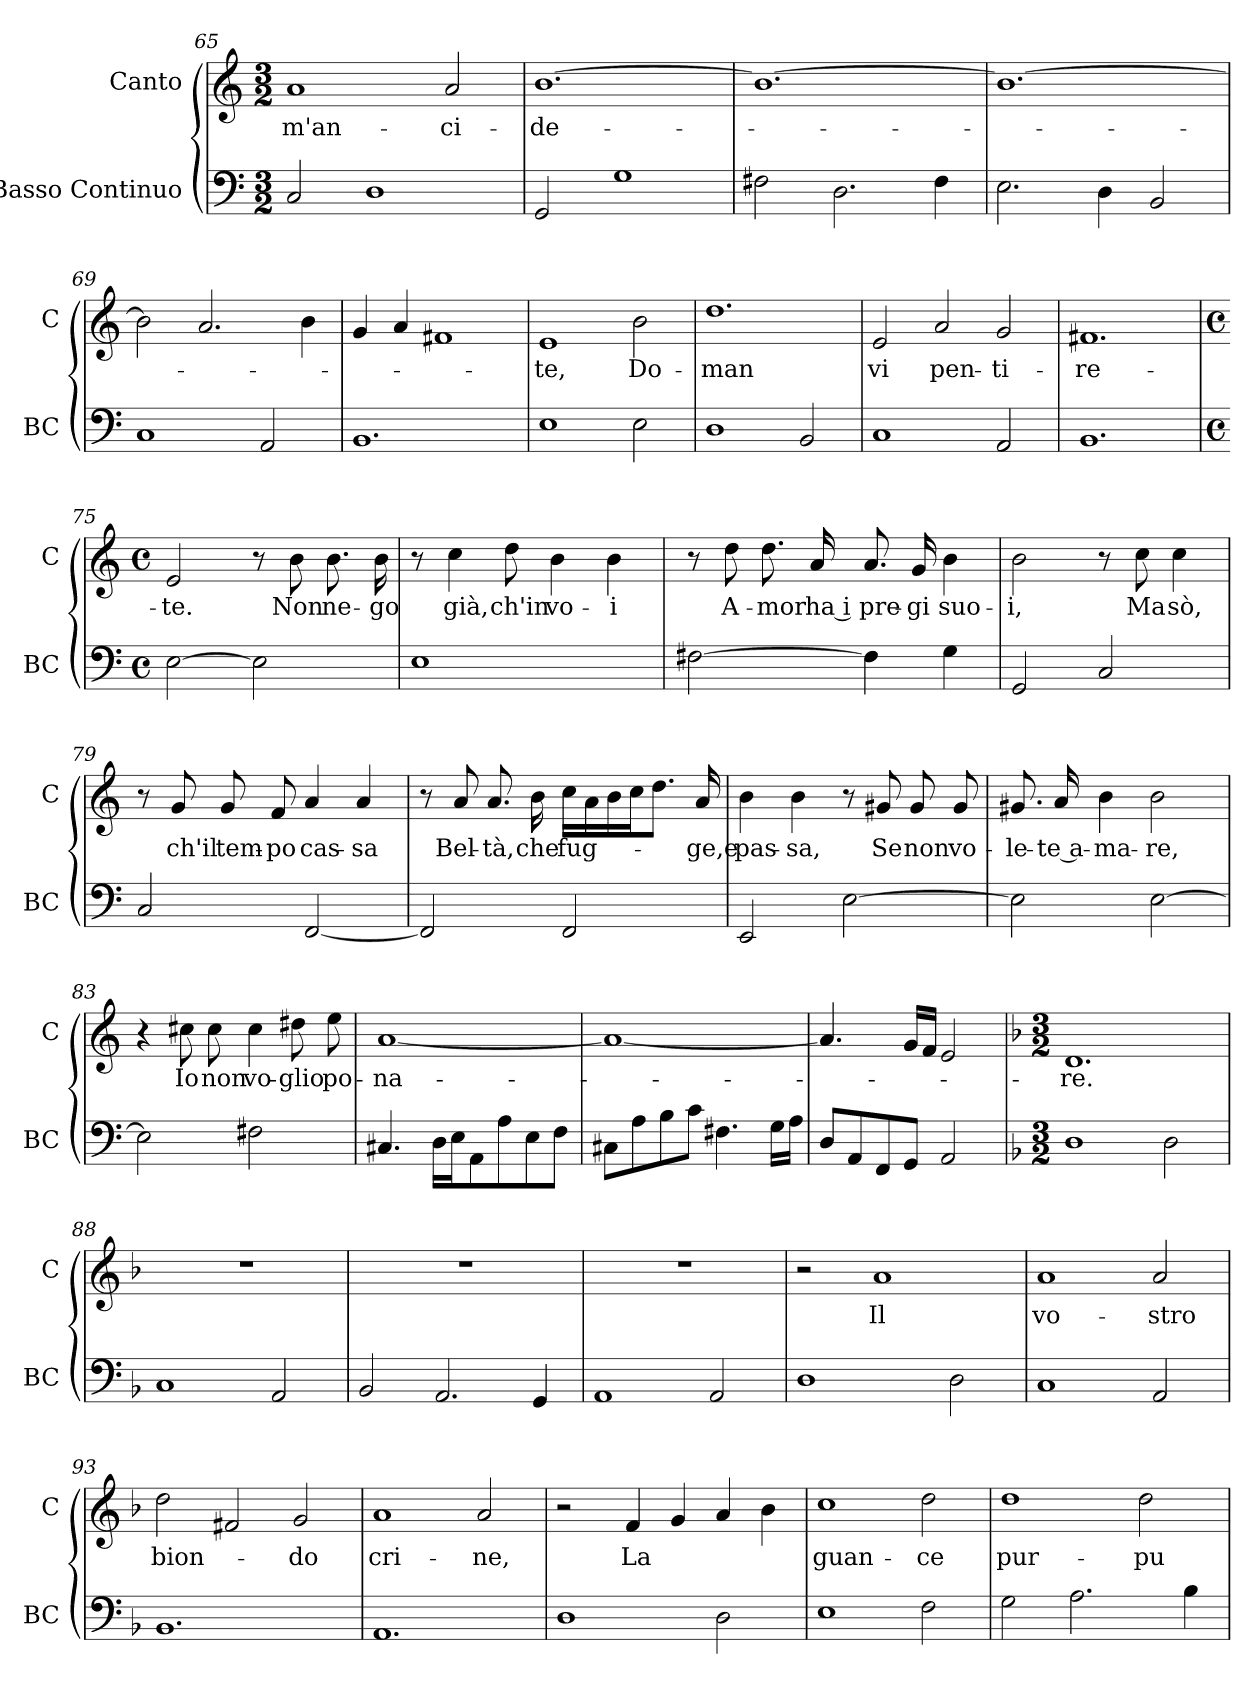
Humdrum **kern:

**kern	**kern	**text
*part2	*part1	*part1
*staff2	*staff1	*staff1
*I"Basso Continuo	*I"Canto	*
*I'BC	*I'C	*
*clefF4	*clefG2	*
*k[]	*k[]	*
*C:	*C:	*
*M3/2	*M3/2	*
=65	=65	=65
!	!	!LO:LY:b
2C/	1a	m'an-
1D	.	.
!	!	!LO:LY:b
.	2a/	-ci-
=66	=66	=66
!	!	!LO:LY:b
2GG/	[1.b	-de-
1G	.	.
=67	=67	=67
2F#X\	1.b_	.
2.D\	.	.
4F#\	.	.
!!LO:LB:g=z
=68	=68	=68
2.E\	1.b_	.
4D\	.	.
2BB/	.	.
=69	=69	=69
1C	2b\]	.
.	2.a/	.
2AA/	.	.
.	4b\	.
=70	=70	=70
1.BB	4g/	.
.	4a/	.
.	1f#X	.
=71	=71	=71
!	!	!LO:LY:b
1E	1e	-te,
!	!	!LO:LY:b
2E\	2b\	Do-
=72	=72	=72
!	!	!LO:LY:b
1D	1.dd	-man
2BB/	.	.
=73	=73	=73
!	!	!LO:LY:b
1C	2e/	vi
!	!	!LO:LY:b
.	2a/	pen-
!	!	!LO:LY:b
2AA/	2g/	-ti-
!!LO:PB:g=z
=74	=74	=74
!	!	!LO:LY:b
1.BB	1.f#X	-re-
=75	=75	=75
*M4/4	*M4/4	*
*met(c)	*met(c)	*
!	!	!LO:LY:b
[2E\	2e/	-te.
2E\]	8r	.
!	!	!LO:LY:b
.	8b\	Non
!	!	!LO:LY:b
.	8.b\	ne-
!	!	!LO:LY:b
.	16b\	-go
=76	=76	=76
1E	8r	.
!	!	!LO:LY:b
.	4cc\	già,
!	!	!LO:LY:b
.	8dd\	ch'in
!	!	!LO:LY:b
.	4b\	vo-
!	!	!LO:LY:b
.	4b\	-i
=77	=77	=77
[2F#X\	8r	.
!	!	!LO:LY:b
.	8dd\	A-
!	!	!LO:LY:b
.	8.dd\	-mor
!	!	!LO:LY:b
.	16a/	ha i
!	!	!LO:LY:b
4F#\]	8.a/	pre-
!	!	!LO:LY:b
.	16g/	-gi
!	!	!LO:LY:b
4G\	4b\	suo-
=78	=78	=78
!	!	!LO:LY:b
2GG/	2b\	-i,
2C/	8r	.
!	!	!LO:LY:b
.	8cc\	Ma
!	!	!LO:LY:b
.	4cc\	sò,
!!LO:LB:g=z
=79	=79	=79
2C/	8r	.
!	!	!LO:LY:b
.	8g/	ch'il
!	!	!LO:LY:b
.	8g/	tem-
!	!	!LO:LY:b
.	8f/	-po
!	!	!LO:LY:b
[2FF/	4a/	cas-
!	!	!LO:LY:b
.	4a/	-sa
=80	=80	=80
2FF/]	8r	.
!	!	!LO:LY:b
.	8a/	Bel-
!	!	!LO:LY:b
.	8.a/	-tà,
!	!	!LO:LY:b
.	16b\	che
!	!	!LO:LY:b
2FF/	16cc\LL	fug-
.	16a\	.
.	16b\	.
.	16cc\J	.
.	8.dd\J	.
!	!	!LO:LY:b
.	16a/	-ge,e
=81	=81	=81
!	!	!LO:LY:b
2EE/	4b\	pas-
!	!	!LO:LY:b
.	4b\	-sa,
[2E\	8r	.
!	!	!LO:LY:b
.	8g#X/	Se
!	!	!LO:LY:b
.	8g#/	non
!	!	!LO:LY:b
.	8g#/	vo-
=82	=82	=82
!	!	!LO:LY:b
2E\]	8.g#X/	-le-
!	!	!LO:LY:b
.	16a/	-te a-
!	!	!LO:LY:b
.	4b\	-ma-
!	!	!LO:LY:b
[2E\	2b\	-re,
=83	=83	=83
2E\]	4r	.
!	!	!LO:LY:b
.	8cc#X\	Io
!	!	!LO:LY:b
.	8cc#\	non
!	!	!LO:LY:b
2F#X\	4cc#\	vo-
!	!	!LO:LY:b
.	8dd#X\	-glio
!	!	!LO:LY:b
.	8ee\	po-
!!LO:LB:g=z
=84	=84	=84
!	!	!LO:LY:b
4.C#X/	[1a	-na-
16D\LL	.	.
16E\J	.	.
8AA\	.	.
8A\	.	.
8E\	.	.
8F\J	.	.
=85	=85	=85
8C#X\L	1a_	.
8A\	.	.
8B\	.	.
8c\J	.	.
4.F#X\	.	.
16G\LL	.	.
16A\JJ	.	.
=86	=86	=86
8D/L	4.a/]	.
8AA/	.	.
8FF/	.	.
8GG/J	16g/LL	.
.	16f/JJ	.
2AA/	2e/	.
=87	=87	=87
*k[b-]	*k[b-]	*
*F:	*F:	*
*M3/2	*M3/2	*
!	!	!LO:LY:b
1D	1.d	-re.
2D\	.	.
=88	=88	=88
1C	1.r	.
2AA/	.	.
=89	=89	=89
2BB-/	1.r	.
2.AA/	.	.
4GG/	.	.
!!LO:LB:g=z
=90	=90	=90
1AA	1.r	.
2AA/	.	.
=91	=91	=91
1D	2r	.
!	!	!LO:LY:b
.	1a	Il
2D\	.	.
=92	=92	=92
!	!	!LO:LY:b
1C	1a	vo-
!	!	!LO:LY:b
2AA/	2a/	-stro
=93	=93	=93
!	!	!LO:LY:b
1.BB-	2dd\	bion-
.	2f#X/	.
!	!	!LO:LY:b
.	2g/	-do
=94	=94	=94
!	!	!LO:LY:b
1.AA	1a	cri-
!	!	!LO:LY:b
.	2a/	-ne,
=95	=95	=95
1D	2r	.
!	!	!LO:LY:b
.	4f/	La
.	4g/	.
2D\	4a/	.
.	4b-\	.
!!LO:LB:g=z
=96	=96	=96
!	!	!LO:LY:b
1E	1cc	guan-
!	!	!LO:LY:b
2F\	2dd\	-ce
=97	=97	=97
!	!	!LO:LY:b
2G\	1dd	pur-
2.A\	.	.
!	!	!LO:LY:b
.	2dd\	-pu-
4B-\	.	.
=	=	=
*-	*-	*-
